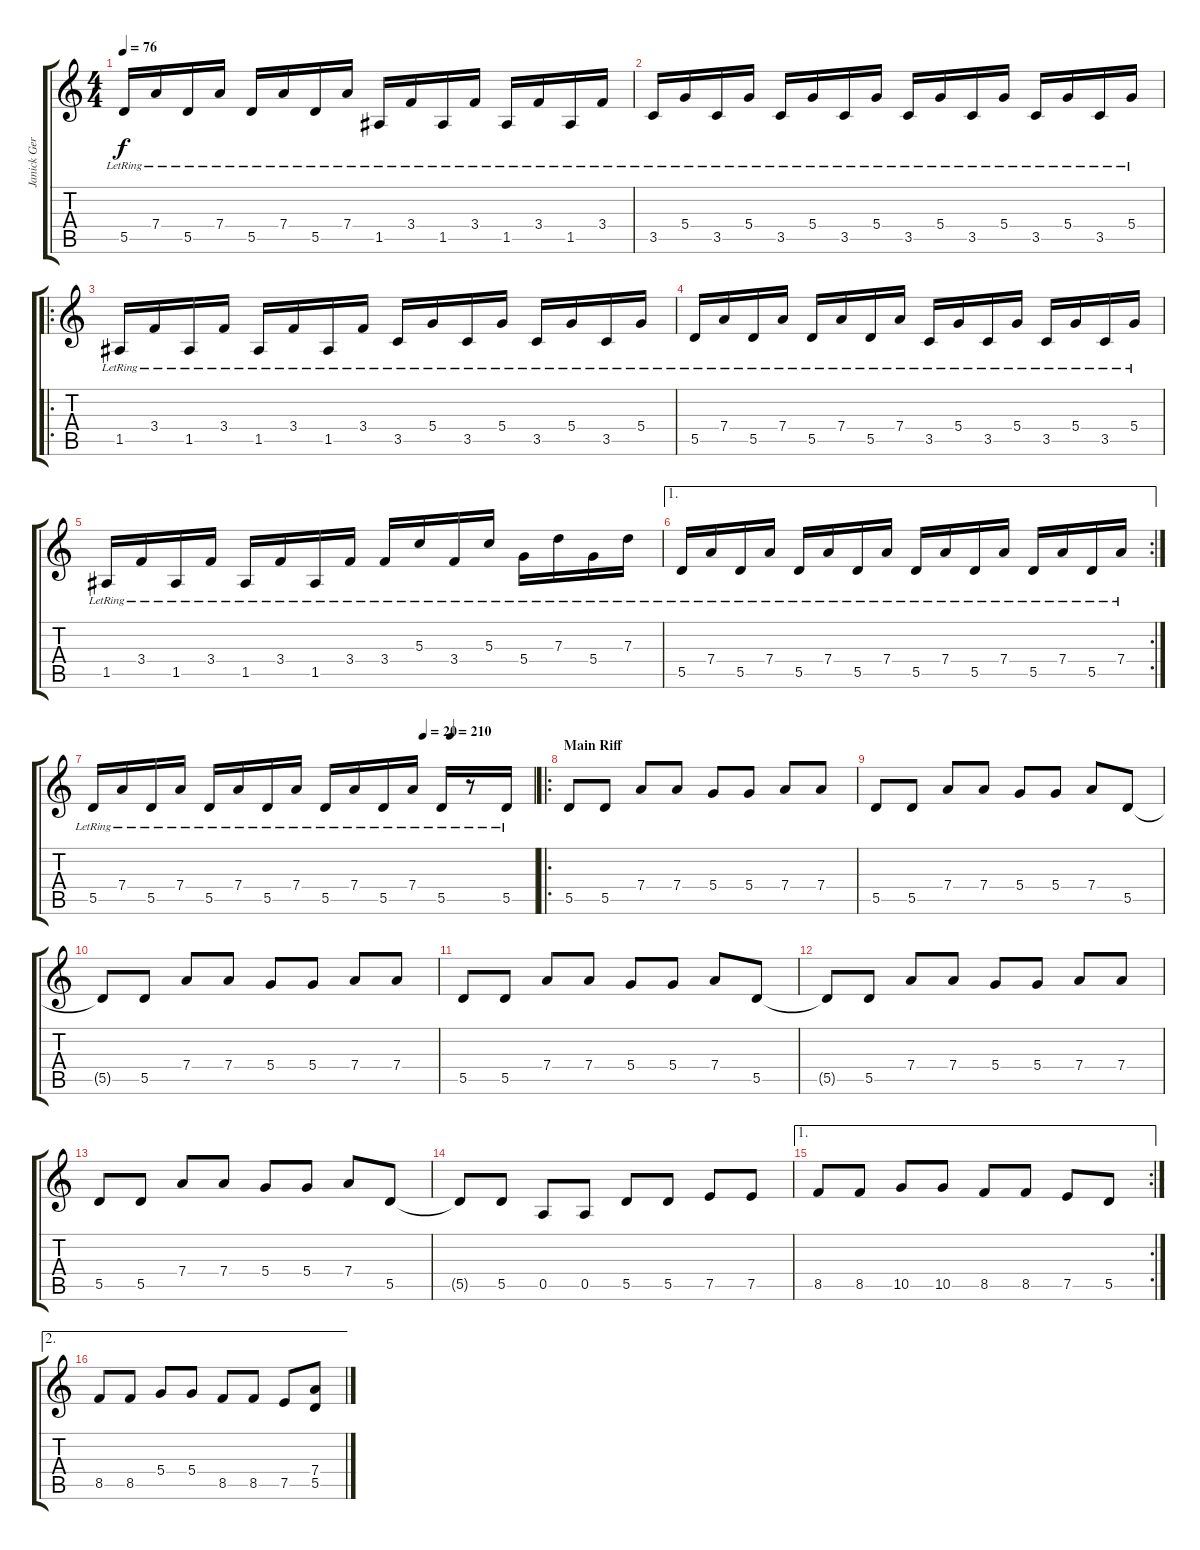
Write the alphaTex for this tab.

\track ("Janick Gers" "Janick Ger") {instrument overdrivenguitar}
\staff {score tabs}
\tuning (E4 B3 G3 D3 A2 E2) {hide}
\ts (4 4)
\tempo 76
\clef g2
\ks c
5.5{lr}.16{dy f} 7.4{lr}.16 5.5{lr}.16 7.4{lr}.16 5.5{lr}.16 7.4{lr}.16 5.5{lr}.16 7.4{lr}.16 1.5{lr}.16 3.4{lr}.16 1.5{lr}.16 3.4{lr}.16 1.5{lr}.16 3.4{lr}.16 1.5{lr}.16 3.4{lr}.16 |
3.5{lr}.16 5.4{lr}.16 3.5{lr}.16 5.4{lr}.16 3.5{lr}.16 5.4{lr}.16 3.5{lr}.16 5.4{lr}.16 3.5{lr}.16 5.4{lr}.16 3.5{lr}.16 5.4{lr}.16 3.5{lr}.16 5.4{lr}.16 3.5{lr}.16 5.4{lr}.16 |
\ro
1.5{lr}.16 3.4{lr}.16 1.5{lr}.16 3.4{lr}.16 1.5{lr}.16 3.4{lr}.16 1.5{lr}.16 3.4{lr}.16 3.5{lr}.16 5.4{lr}.16 3.5{lr}.16 5.4{lr}.16 3.5{lr}.16 5.4{lr}.16 3.5{lr}.16 5.4{lr}.16 |
5.5{lr}.16 7.4{lr}.16 5.5{lr}.16 7.4{lr}.16 5.5{lr}.16 7.4{lr}.16 5.5{lr}.16 7.4{lr}.16 3.5{lr}.16 5.4{lr}.16 3.5{lr}.16 5.4{lr}.16 3.5{lr}.16 5.4{lr}.16 3.5{lr}.16 5.4{lr}.16 |
1.5{lr}.16 3.4{lr}.16 1.5{lr}.16 3.4{lr}.16 1.5{lr}.16 3.4{lr}.16 1.5{lr}.16 3.4{lr}.16 3.4{lr}.16 5.3{lr}.16 3.4{lr}.16 5.3{lr}.16 5.4{lr}.16 7.3{lr}.16 5.4{lr}.16 7.3{lr}.16 |
\ae 1
\rc 2
5.5{lr}.16 7.4{lr}.16 5.5{lr}.16 7.4{lr}.16 5.5{lr}.16 7.4{lr}.16 5.5{lr}.16 7.4{lr}.16 5.5{lr}.16 7.4{lr}.16 5.5{lr}.16 7.4{lr}.16 5.5{lr}.16 7.4{lr}.16 5.5{lr}.16 7.4{lr}.16 |
\tempo (210 0.8125)
\tempo (20 0.75)
5.5{lr}.16 7.4{lr}.16 5.5{lr}.16 7.4{lr}.16 5.5{lr}.16 7.4{lr}.16 5.5{lr}.16 7.4{lr}.16 5.5{lr}.16 7.4{lr}.16 5.5{lr}.16 7.4{lr}.16 5.5{lr}.16 r.8 5.5{lr}.16{instrument overdrivenguitar} |
\ro
\section ("" "Main Riff")
5.5.8 5.5.8 7.4.8 7.4.8 5.4.8 5.4.8 7.4.8 7.4.8 |
5.5.8 5.5.8 7.4.8 7.4.8 5.4.8 5.4.8 7.4.8 5.5.8 |
5.5{t}.8 5.5.8 7.4.8 7.4.8 5.4.8 5.4.8 7.4.8 7.4.8 |
5.5.8 5.5.8 7.4.8 7.4.8 5.4.8 5.4.8 7.4.8 5.5.8 |
5.5{t}.8 5.5.8 7.4.8 7.4.8 5.4.8 5.4.8 7.4.8 7.4.8 |
5.5.8 5.5.8 7.4.8 7.4.8 5.4.8 5.4.8 7.4.8 5.5.8 |
5.5{t}.8 5.5.8 0.5.8 0.5.8 5.5.8 5.5.8 7.5.8 7.5.8 |
\ae 1
\rc 2
8.5.8 8.5.8 10.5.8 10.5.8 8.5.8 8.5.8 7.5.8 5.5.8 |
\ae 2
8.5.8 8.5.8 5.4.8 5.4.8 8.5.8 8.5.8 7.5.8 (7.4 5.5).8
